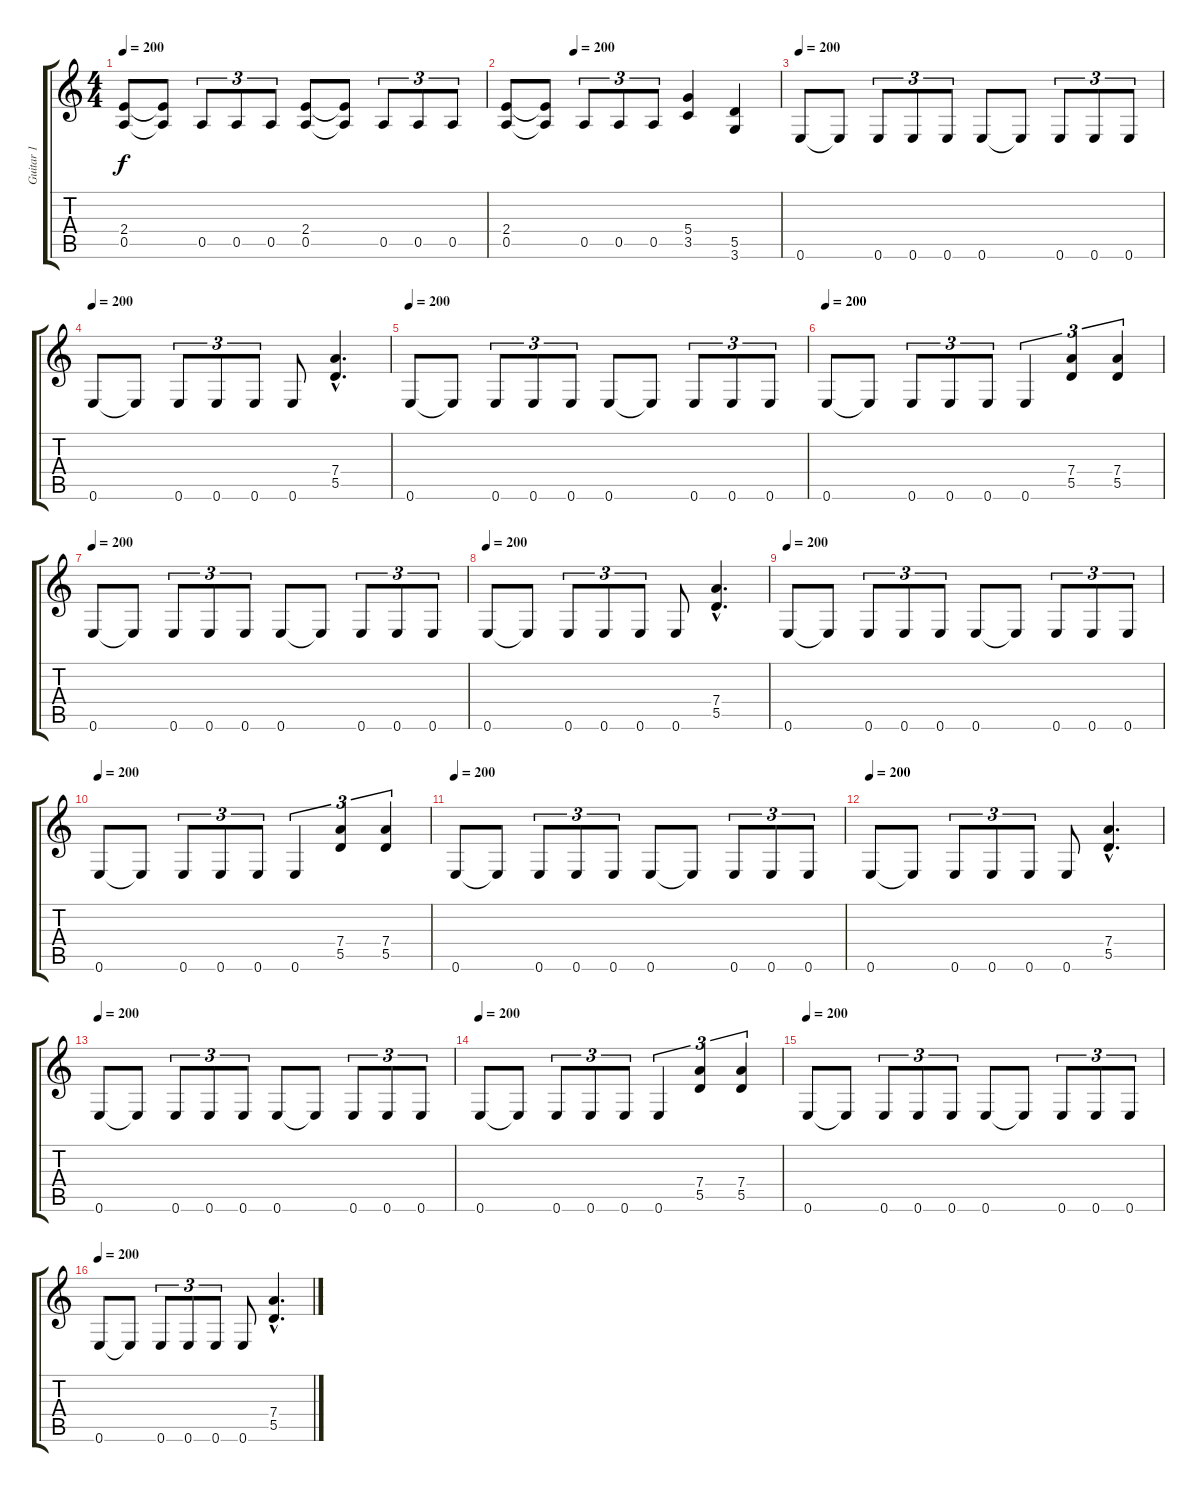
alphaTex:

\track ("Guitar 1" "Guitar 1") {instrument distortionguitar}
\staff {score tabs}
\tuning (E4 B3 G3 D3 A2 E2) {hide}
\ts (4 4)
\tempo 200
\clef g2
\ks c
(2.4 0.5).8{dy f} (2.4{t} 0.5{t}).8 0.5.8{tu (3 2)} 0.5.8{tu (3 2)} 0.5.8{tu (3 2)} (2.4 0.5).8 (2.4{t} 0.5{t}).8 0.5.8{tu (3 2)} 0.5.8{tu (3 2)} 0.5.8{tu (3 2)} |
\tempo (200 0.25)
(2.4 0.5).8 (2.4{t} 0.5{t}).8 0.5.8{tu (3 2)} 0.5.8{tu (3 2)} 0.5.8{tu (3 2)} (5.4 3.5).4 (5.5 3.6).4 |
\tempo 200
0.6.8 0.6{t}.8 0.6.8{tu (3 2)} 0.6.8{tu (3 2)} 0.6.8{tu (3 2)} 0.6.8 0.6{t}.8 0.6.8{tu (3 2)} 0.6.8{tu (3 2)} 0.6.8{tu (3 2)} |
\tempo 200
0.6.8 0.6{t}.8 0.6.8{tu (3 2)} 0.6.8{tu (3 2)} 0.6.8{tu (3 2)} 0.6.8 (7.4{hac} 5.5{hac}).4{d} |
\tempo 200
0.6.8 0.6{t}.8 0.6.8{tu (3 2)} 0.6.8{tu (3 2)} 0.6.8{tu (3 2)} 0.6.8 0.6{t}.8 0.6.8{tu (3 2)} 0.6.8{tu (3 2)} 0.6.8{tu (3 2)} |
\tempo 200
0.6.8 0.6{t}.8 0.6.8{tu (3 2)} 0.6.8{tu (3 2)} 0.6.8{tu (3 2)} 0.6.4{tu (3 2)} (7.4 5.5).4{tu (3 2)} (7.4 5.5).4{tu (3 2)} |
\tempo 200
0.6.8 0.6{t}.8 0.6.8{tu (3 2)} 0.6.8{tu (3 2)} 0.6.8{tu (3 2)} 0.6.8 0.6{t}.8 0.6.8{tu (3 2)} 0.6.8{tu (3 2)} 0.6.8{tu (3 2)} |
\tempo 200
0.6.8 0.6{t}.8 0.6.8{tu (3 2)} 0.6.8{tu (3 2)} 0.6.8{tu (3 2)} 0.6.8 (7.4{hac} 5.5{hac}).4{d} |
\tempo 200
0.6.8 0.6{t}.8 0.6.8{tu (3 2)} 0.6.8{tu (3 2)} 0.6.8{tu (3 2)} 0.6.8 0.6{t}.8 0.6.8{tu (3 2)} 0.6.8{tu (3 2)} 0.6.8{tu (3 2)} |
\tempo 200
0.6.8 0.6{t}.8 0.6.8{tu (3 2)} 0.6.8{tu (3 2)} 0.6.8{tu (3 2)} 0.6.4{tu (3 2)} (7.4 5.5).4{tu (3 2)} (7.4 5.5).4{tu (3 2)} |
\tempo 200
0.6.8 0.6{t}.8 0.6.8{tu (3 2)} 0.6.8{tu (3 2)} 0.6.8{tu (3 2)} 0.6.8 0.6{t}.8 0.6.8{tu (3 2)} 0.6.8{tu (3 2)} 0.6.8{tu (3 2)} |
\tempo 200
0.6.8 0.6{t}.8 0.6.8{tu (3 2)} 0.6.8{tu (3 2)} 0.6.8{tu (3 2)} 0.6.8 (7.4{hac} 5.5{hac}).4{d} |
\tempo 200
0.6.8 0.6{t}.8 0.6.8{tu (3 2)} 0.6.8{tu (3 2)} 0.6.8{tu (3 2)} 0.6.8 0.6{t}.8 0.6.8{tu (3 2)} 0.6.8{tu (3 2)} 0.6.8{tu (3 2)} |
\tempo 200
0.6.8 0.6{t}.8 0.6.8{tu (3 2)} 0.6.8{tu (3 2)} 0.6.8{tu (3 2)} 0.6.4{tu (3 2)} (7.4 5.5).4{tu (3 2)} (7.4 5.5).4{tu (3 2)} |
\tempo 200
0.6.8 0.6{t}.8 0.6.8{tu (3 2)} 0.6.8{tu (3 2)} 0.6.8{tu (3 2)} 0.6.8 0.6{t}.8 0.6.8{tu (3 2)} 0.6.8{tu (3 2)} 0.6.8{tu (3 2)} |
\tempo 200
0.6.8 0.6{t}.8 0.6.8{tu (3 2)} 0.6.8{tu (3 2)} 0.6.8{tu (3 2)} 0.6.8 (7.4{hac} 5.5{hac}).4{d}
